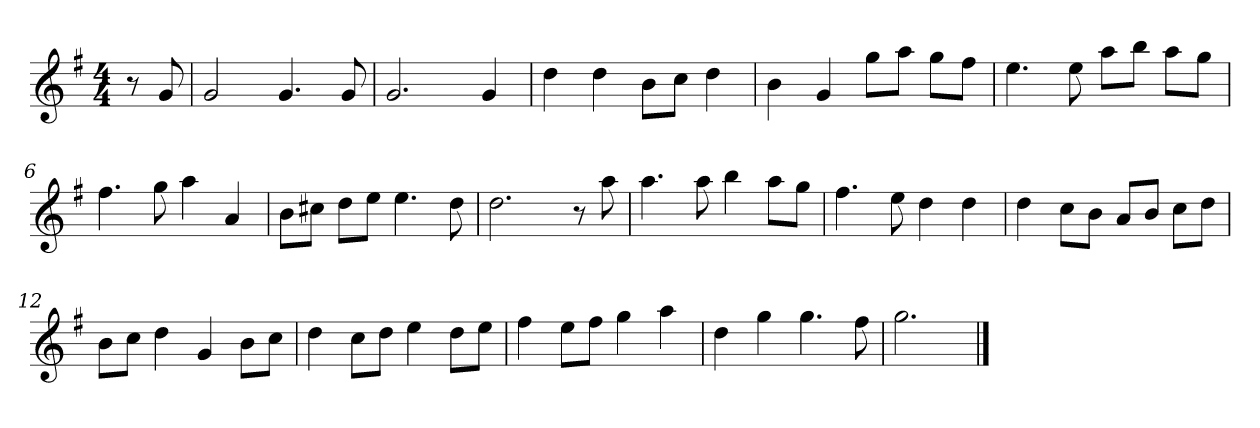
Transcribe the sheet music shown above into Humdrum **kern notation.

**kern
*part1
*staff1
*k[f#]
*M4/4
*MM120
=
8r
8g
=1
2g
4.g
8g
=2
2.g
4g
=3
4dd
4dd
8bL
8ccJ
4dd
=4
4b
4g
8ggL
8aaJ
8ggL
8ff#J
=5
4.ee
8ee
8aaL
8bbJ
8aaL
8ggJ
=6
4.ff#
8gg
4aa
4a
=7
8bL
8cc#XJ
8ddL
8eeJ
4.ee
8dd
=8
2.dd
8r
8aa
=9
4.aa
8aa
4bb
8aaL
8ggJ
=10
4.ff#
8ee
4dd
4dd
=11
4dd
8ccL
8bJ
8aL
8bJ
8ccL
8ddJ
=12
8bL
8ccJ
4dd
4g
8bL
8ccJ
=13
4dd
8ccL
8ddJ
4ee
8ddL
8eeJ
=14
4ff#
8eeL
8ff#J
4gg
4aa
=15
4dd
4gg
4.gg
8ff#
=16
2.gg
==
*-
